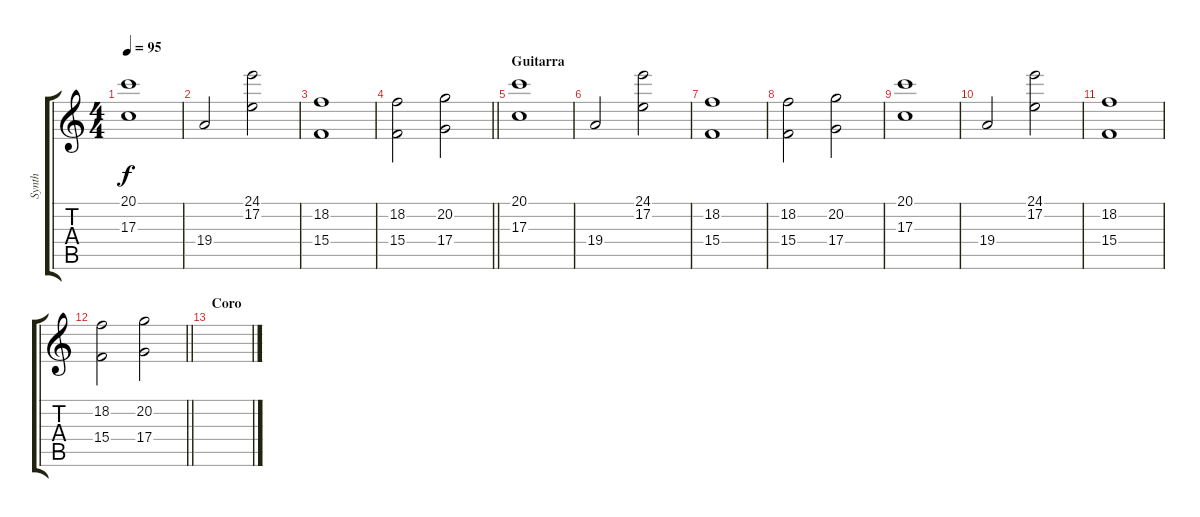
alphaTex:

\track ("Synth" "Synth") {instrument lead1square}
\staff {score tabs}
\tuning (E4 B3 G3 D3 A2 E2) {hide}
\ts (4 4)
\tempo 95
\clef g2
\ks c
(20.1 17.3).1{dy f} |
19.4.2 (24.1 17.2).2 |
(18.2 15.4).1 |
\barLineRight lightlight
(18.2 15.4).2 (20.2 17.4).2 |
\section ("" "Guitarra")
(20.1 17.3).1 |
19.4.2 (24.1 17.2).2 |
(18.2 15.4).1 |
(18.2 15.4).2 (20.2 17.4).2 |
(20.1 17.3).1 |
19.4.2 (24.1 17.2).2 |
(18.2 15.4).1 |
\barLineRight lightlight
(18.2 15.4).2 (20.2 17.4).2 |
\section ("" "Coro")
